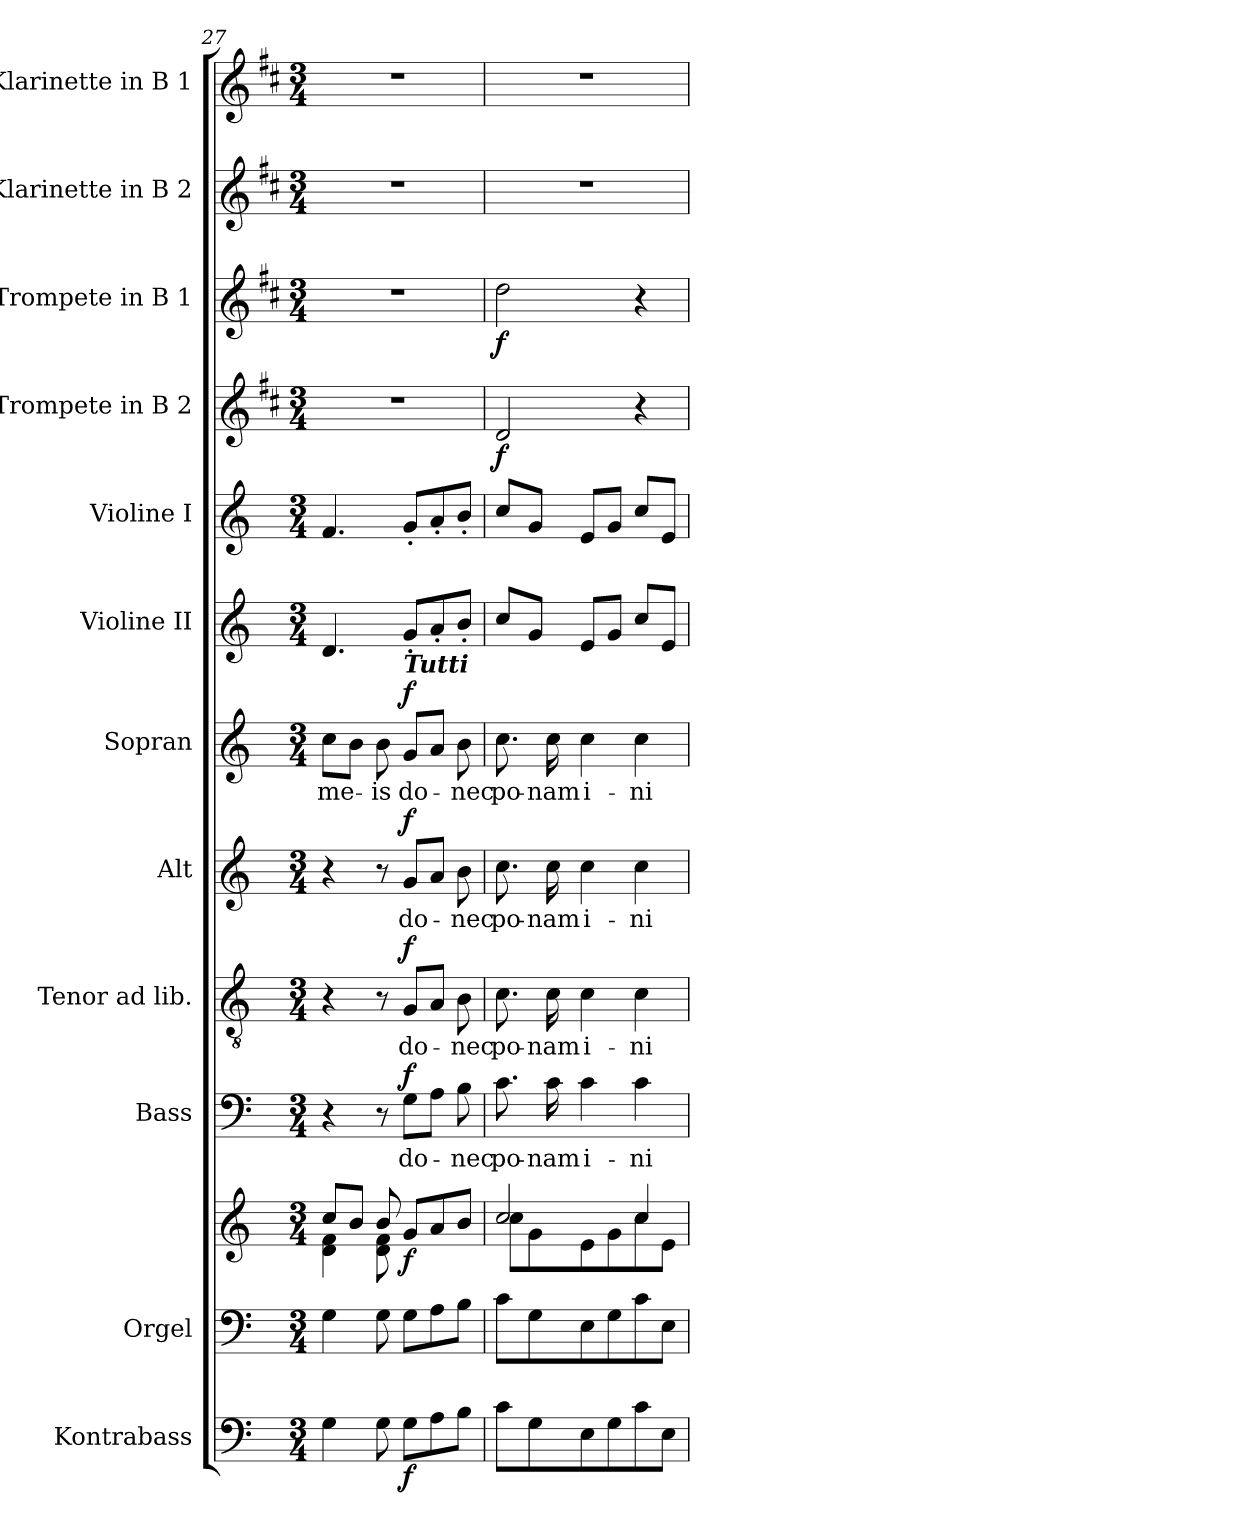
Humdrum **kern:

**kern	**dynam	**kern	**kern	**dynam	**kern	**text	**dynam	**kern	**text	**dynam	**kern	**text	**dynam	**kern	**text	**dynam	**kern	**kern	**kern	**dynam	**kern	**dynam	**kern	**kern
*part12	*part12	*part11	*part11	*part11	*part10	*part10	*part10	*part9	*part9	*part9	*part8	*part8	*part8	*part7	*part7	*part7	*part6	*part5	*part4	*part4	*part3	*part3	*part2	*part1
*staff13	*staff13	*staff12	*staff11	*staff11/12	*staff10	*staff10	*staff10	*staff9	*staff9	*staff9	*staff8	*staff8	*staff8	*staff7	*staff7	*staff7	*staff6	*staff5	*staff4	*staff4	*staff3	*staff3	*staff2	*staff1
*I"Kontrabass	*	*I"Orgel	*	*	*I"Bass	*	*	*I"Tenor ad lib.	*	*	*I"Alt	*	*	*I"Sopran	*	*	*I"Violine II	*I"Violine I	*I"Trompete in B 2	*	*I"Trompete in B 1	*	*I"Klarinette in B 2	*I"Klarinette in B 1
*I'Kb.	*	*I'Org.	*	*	*I'B	*	*	*I'T	*	*	*I'A	*	*	*I'S	*	*	*I'Vl. II	*I'Vl. I	*	*	*	*	*	*
!!LO:PB:g=z
*clefF4	*	*clefF4	*clefG2	*	*clefF4	*	*	*clefGv2	*	*	*clefG2	*	*	*clefG2	*	*	*clefG2	*clefG2	*clefG2	*	*clefG2	*	*clefG2	*clefG2
*ITrd7c12	*	*	*	*	*	*	*	*	*	*	*	*	*	*	*	*	*	*	*ITrd1c2	*	*ITrd1c2	*	*ITrd1c2	*ITrd1c2
*k[]	*	*k[]	*k[]	*	*k[]	*	*	*k[]	*	*	*k[]	*	*	*k[]	*	*	*k[]	*k[]	*k[]	*	*k[]	*	*k[]	*k[]
*C:	*	*C:	*C:	*	*C:	*	*	*C:	*	*	*C:	*	*	*C:	*	*	*C:	*C:	*C:	*	*C:	*	*C:	*C:
*M3/4	*	*M3/4	*M3/4	*	*M3/4	*	*	*M3/4	*	*	*M3/4	*	*	*M3/4	*	*	*M3/4	*M3/4	*M3/4	*	*M3/4	*	*M3/4	*M3/4
=27	=27	=27	=27	=27	=27	=27	=27	=27	=27	=27	=27	=27	=27	=27	=27	=27	=27	=27	=27	=27	=27	=27	=27	=27
*	*	*	*^	*	*	*	*	*	*	*	*	*	*	*	*	*	*	*	*	*	*	*	*	*
!	!	!	!	!	!	!	!	!	!	!	!	!	!	!	!	!LO:LY:b	!	!	!	!	!	!	!	!	!
4GG\	.	4G\	8cc/L	4d\ 4f\	.	4r	.	.	4r	.	.	4r	.	.	8cc\L	me-	.	4.d/	4.f/	2.r	.	2.r	.	2.r	2.r
.	.	.	8b/J	.	.	.	.	.	.	.	.	.	.	.	8b\J	.	.	.	.	.	.	.	.	.	.
!	!	!	!	!	!	!	!	!	!	!	!	!	!	!	!	!LO:LY:b	!	!	!	!	!	!	!	!	!
8GG\	.	8G\	8b/	8d\ 8f\	.	8r	.	.	8r	.	.	8r	.	.	8b\	-is	.	.	.	.	.	.	.	.	.
!	!	!	!	!	!	!	!	!	!	!	!	!	!	!	!LO:TX:a:Bi:t=Tutti	!	!	!	!	!	!	!	!	!	!
!	!LO:DY:b	!	!	!	!LO:DY:b	!	!LO:LY:b	!LO:DY:a	!	!LO:LY:b	!LO:DY:a	!	!LO:LY:b	!LO:DY:a	!	!LO:LY:b	!LO:DY:b	!	!	!	!	!	!	!	!
8GG\L	f	8G\L	8g/L	4.ryy	f	8G\L	do-	f	8G/L	do-	f	8g/L	do-	f	8g/L	do-	f	8g'</L	8g'</L	.	.	.	.	.	.
8AA\	.	8A\	8a/	.	.	8A\J	.	.	8A/J	.	.	8a/J	.	.	8a/J	.	.	8a'</	8a'</	.	.	.	.	.	.
!	!	!	!	!	!	!	!LO:LY:b	!	!	!LO:LY:b	!	!	!LO:LY:b	!	!	!LO:LY:b	!	!	!	!	!	!	!	!	!
8BB\J	.	8B\J	8b/J	.	.	8B\	-nec	.	8B\	-nec	.	8b\	-nec	.	8b\	-nec	.	8b'</J	8b'</J	.	.	.	.	.	.
=28	=28	=28	=28	=28	=28	=28	=28	=28	=28	=28	=28	=28	=28	=28	=28	=28	=28	=28	=28	=28	=28	=28	=28	=28	=28
!	!	!	!	!	!	!	!LO:LY:b	!	!	!LO:LY:b	!	!	!LO:LY:b	!	!	!LO:LY:b	!	!	!	!	!LO:DY:b	!	!LO:DY:b	!	!
8C\L	.	8c\L	2cc/	8cc\L	.	8.c\	po-	.	8.c\	po-	.	8.cc\	po-	.	8.cc\	po-	.	8cc/L	8cc/L	2c/	f	2cc\	f	2.r	2.r
8GG\	.	8G\	.	8g\	.	.	.	.	.	.	.	.	.	.	.	.	.	8g/J	8g/J	.	.	.	.	.	.
!	!	!	!	!	!	!	!LO:LY:b	!	!	!LO:LY:b	!	!	!LO:LY:b	!	!	!LO:LY:b	!	!	!	!	!	!	!	!	!
.	.	.	.	.	.	16c\	-nam	.	16c\	-nam	.	16cc\	-nam	.	16cc\	-nam	.	.	.	.	.	.	.	.	.
!	!	!	!	!	!	!	!LO:LY:b	!	!	!LO:LY:b	!	!	!LO:LY:b	!	!	!LO:LY:b	!	!	!	!	!	!	!	!	!
8EE\	.	8E\	.	8e\	.	4c\	i-	.	4c\	i-	.	4cc\	i-	.	4cc\	i-	.	8e/L	8e/L	.	.	.	.	.	.
8GG\	.	8G\	.	8g\	.	.	.	.	.	.	.	.	.	.	.	.	.	8g/J	8g/J	.	.	.	.	.	.
!	!	!	!	!	!	!	!LO:LY:b	!	!	!LO:LY:b	!	!	!LO:LY:b	!	!	!LO:LY:b	!	!	!	!	!	!	!	!	!
8C\	.	8c\	4cc/	8cc\	.	4c\	-ni-	.	4c\	-ni-	.	4cc\	-ni-	.	4cc\	-ni-	.	8cc/L	8cc/L	4r	.	4r	.	.	.
8EE\J	.	8E\J	.	8e\J	.	.	.	.	.	.	.	.	.	.	.	.	.	8e/J	8e/J	.	.	.	.	.	.
*	*	*	*v	*v	*	*	*	*	*	*	*	*	*	*	*	*	*	*	*	*	*	*	*	*	*
=	=	=	=	=	=	=	=	=	=	=	=	=	=	=	=	=	=	=	=	=	=	=	=	=
*-	*-	*-	*-	*-	*-	*-	*-	*-	*-	*-	*-	*-	*-	*-	*-	*-	*-	*-	*-	*-	*-	*-	*-	*-
